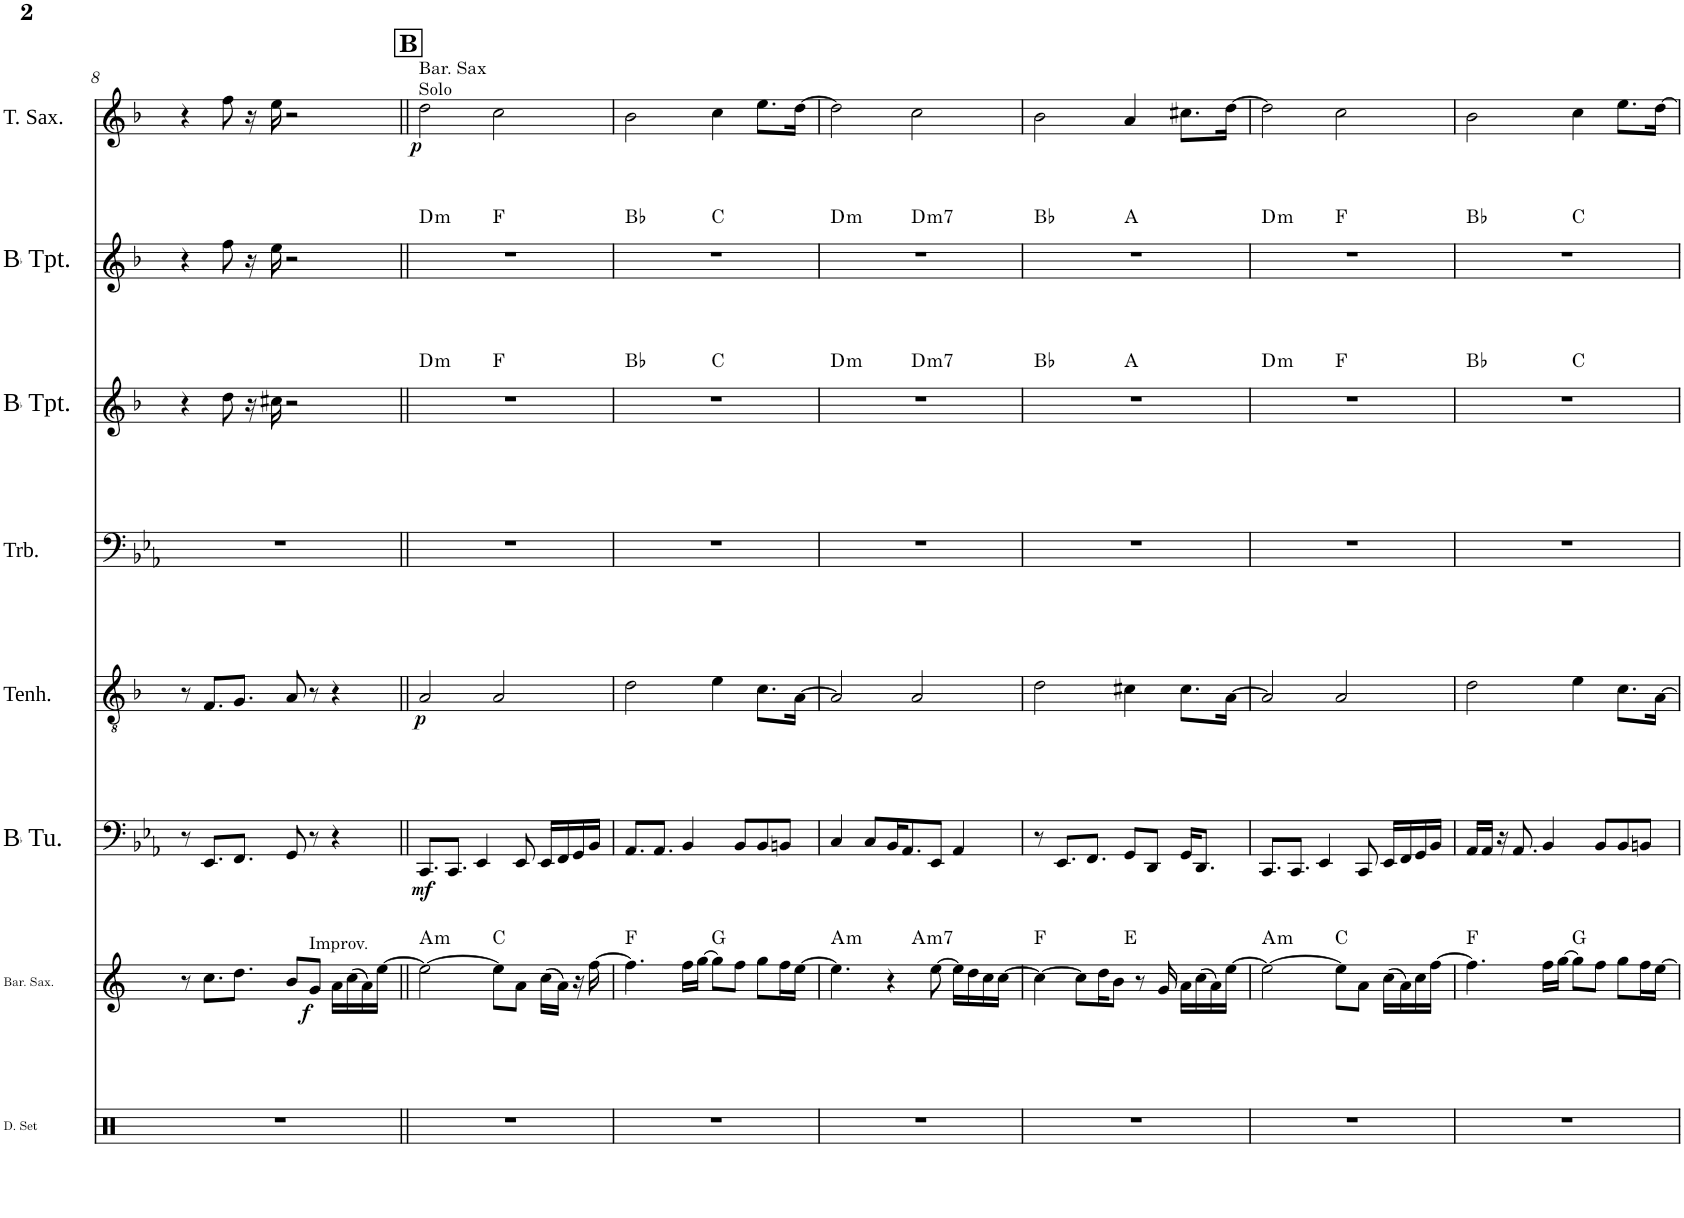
**kern	**kern	**dynam	**harte	**kern	**dynam	**kern	**dynam	**kern	**kern	**kern	**harte	**kern	**dynam
*part8	*part7	*part7	*part7	*part6	*part6	*part5	*part5	*part4	*part3	*part2	*part2	*part1	*part1
*staff8	*staff7	*staff7	*	*staff6	*staff6	*staff5	*staff5	*staff4	*staff3	*staff2	*	*staff1	*staff1
*I"Drumset	*I"Baritone Saxophone	*	*	*I"BaccidentalFlat Tuba	*	*I"Tenorhorn	*	*I"Trombone	*I"BaccidentalFlat Trumpet	*I"BaccidentalFlat Trumpet	*	*I"Tenor Saxophone	*
*I'D. Set	*I'Bar. Sax.	*	*	*I'BaccidentalFlat Tu.	*	*I'Tenh.	*	*I'Trb.	*I'BaccidentalFlat Tpt.	*I'BaccidentalFlat Tpt.	*	*I'T. Sax.	*
!!LO:PB:g=z
*clefX	*clefG2	*	*	*clefF4	*	*clefGv2	*	*clefF4	*clefG2	*clefG2	*	*clefG2	*
*	*Trd12c21	*	*	*	*	*Trd1c2	*	*	*Trd1c2	*Trd1c2	*	*Trd8c14	*
*k[]	*k[]	*	*	*k[b-e-a-]	*	*k[b-]	*	*k[b-e-a-]	*k[b-]	*k[b-]	*	*k[b-]	*
*M4/4	*M4/4	*	*	*M4/4	*	*M4/4	*	*M4/4	*M4/4	*M4/4	*	*M4/4	*
=8	=8	=8	=8	=8	=8	=8	=8	=8	=8	=8	=8	=8	=8
1r	8r	.	.	8r	.	8r	.	1r	4r	4r	.	4r	.
.	8.cc\L	.	.	8.EE-/L	.	8.F/L	.	.	.	.	.	.	.
.	.	.	.	.	.	.	.	.	8dd\	8ff\	.	8ff\	.
.	8.dd\J	.	.	8.FF/J	.	8.G/J	.	.	.	.	.	.	.
.	.	.	.	.	.	.	.	.	16r	16r	.	16r	.
.	.	.	.	.	.	.	.	.	16cc#X\	16ee\	.	16ee\	.
.	8b/L	.	.	8GG/	.	8A/	.	.	2r	2r	.	2r	.
!	!LO:TX:a:t=Improv.	!	!	!	!	!	!	!	!	!	!	!	!
!	!	!LO:DY:b	!	!	!	!	!	!	!	!	!	!	!
.	8g/J	f	.	8r	.	8r	.	.	.	.	.	.	.
.	16a\LL	.	.	4r	.	4r	.	.	.	.	.	.	.
.	(16cc\	.	.	.	.	.	.	.	.	.	.	.	.
.	16a\)	.	.	.	.	.	.	.	.	.	.	.	.
.	[16ee\JJ	.	.	.	.	.	.	.	.	.	.	.	.
!!LO:REH:place=s1:a:B:cj:fs=14:t=B
=9||	=9||	=9||	=9||	=9||	=9||	=9||	=9||	=9||	=9||	=9||	=9||	=9||	=9||
!	!	!	!	!	!	!	!	!	!	!	!	!LO:TX:a:t=Bar. Sax	!
!	!	!	!	!	!	!	!	!	!	!	!	!LO:TX:a:t=Solo	!
!	!	!	!LO:H:kt=m	!	!LO:DY:b	!	!LO:DY:b	!	!	!	!LO:H:kt=m	!	!LO:DY:b
*	*	*	*	*	*	*	*	*	*	*^	*	*	*
1r	2ee\_	.	A:min	8.CC/L	mf	2A/	p	1r	1r	1r	2ryy	D:min	2dd\	p
.	.	.	.	8.CC/J	.	.	.	.	.	.	.	.	.	.
.	.	.	.	4EE-/	.	.	.	.	.	.	.	.	.	.
!	!	!	!LO:H:kt=N.C.	!	!	!	!	!	!	!	!	!LO:H:kt=N.C.	!	!
.	8ee\L]	.	N	.	.	2A/	.	.	.	.	2ryy	N	2cc\	.
.	8a\J	.	.	8EE-/	.	.	.	.	.	.	.	.	.	.
.	(16cc\LL	.	.	16EE-/LL	.	.	.	.	.	.	.	.	.	.
.	16a\JJ)	.	.	16FF/	.	.	.	.	.	.	.	.	.	.
.	16r	.	.	16GG/	.	.	.	.	.	.	.	.	.	.
.	[16ff\	.	.	16BB-/JJ	.	.	.	.	.	.	.	.	.	.
=10	=10	=10	=10	=10	=10	=10	=10	=10	=10	=10	=10	=10	=10	=10
!	!	!	!LO:H:kt=N.C.	!	!	!	!	!	!	!	!	!LO:H:kt=N.C.	!	!
1r	4.ff\]	.	N	8.AA-/L	.	2d\	.	1r	1r	1r	2ryy	N	2b-\	.
.	.	.	.	8.AA-/J	.	.	.	.	.	.	.	.	.	.
.	16ff\LL	.	.	4BB-/	.	.	.	.	.	.	.	.	.	.
.	[16gg\JJ	.	.	.	.	.	.	.	.	.	.	.	.	.
!	!	!	!LO:H:kt=N.C.	!	!	!	!	!	!	!	!	!LO:H:kt=N.C.	!	!
.	8gg\L]	.	N	.	.	4e\	.	.	.	.	2ryy	N	4cc\	.
.	8ff\J	.	.	8BB-/L	.	.	.	.	.	.	.	.	.	.
.	8gg\L	.	.	8BB-/	.	8.c\L	.	.	.	.	.	.	8.ee\L	.
.	16ff\L	.	.	8BBn/J	.	.	.	.	.	.	.	.	.	.
.	[16ee\JJ	.	.	.	.	[16A\Jk	.	.	.	.	.	.	[16dd\Jk	.
=11	=11	=11	=11	=11	=11	=11	=11	=11	=11	=11	=11	=11	=11	=11
!	!	!	!LO:H:kt=m	!	!	!	!	!	!	!	!	!LO:H:kt=m	!	!
*	*^	*	*	*	*	*	*	*	*	*	*	*	*	*
1r	4.ee\]	2ryy	.	A:min	4C/	.	2A/]	.	1r	1r	1r	2ryy	D:min	2dd\]	.
.	.	.	.	.	8C/L	.	.	.	.	.	.	.	.	.	.
.	4r	.	.	.	16BB-/K	.	.	.	.	.	.	.	.	.	.
.	.	.	.	.	8.AA-/	.	.	.	.	.	.	.	.	.	.
!	!	!	!	!LO:H:kt=m7	!	!	!	!	!	!	!	!	!LO:H:kt=m7	!	!
.	.	2ryy	.	A:min7	.	.	2A/	.	.	.	.	2ryy	D:min7	2cc\	.
.	[8ee\	.	.	.	8EE-/J	.	.	.	.	.	.	.	.	.	.
.	16ee\LL]	.	.	.	4AA-/	.	.	.	.	.	.	.	.	.	.
.	16dd\	.	.	.	.	.	.	.	.	.	.	.	.	.	.
.	16cc\	.	.	.	.	.	.	.	.	.	.	.	.	.	.
.	[16cc\JJ	.	.	.	.	.	.	.	.	.	.	.	.	.	.
=12	=12	=12	=12	=12	=12	=12	=12	=12	=12	=12	=12	=12	=12	=12	=12
!	!	!	!	!LO:H:kt=N.C.	!	!	!	!	!	!	!	!	!LO:H:kt=N.C.	!	!
1r	4cc\_	2ryy	.	N	8r	.	2d\	.	1r	1r	1r	2ryy	N	2b-\	.
.	.	.	.	.	8.EE-/L	.	.	.	.	.	.	.	.	.	.
.	8cc\L]	.	.	.	.	.	.	.	.	.	.	.	.	.	.
.	.	.	.	.	8.FF/J	.	.	.	.	.	.	.	.	.	.
.	16dd\K	.	.	.	.	.	.	.	.	.	.	.	.	.	.
.	8b\J	.	.	.	.	.	.	.	.	.	.	.	.	.	.
.	.	2ryy	.	E:maj	8GG/L	.	4c#X\	.	.	.	.	2ryy	A:maj	4a/	.
.	8r	.	.	.	.	.	.	.	.	.	.	.	.	.	.
.	.	.	.	.	8DD/J	.	.	.	.	.	.	.	.	.	.
.	16gn/	.	.	.	.	.	.	.	.	.	.	.	.	.	.
.	16a\LL	.	.	.	16GG/KL	.	8.c#\L	.	.	.	.	.	.	8.cc#X\L	.
.	(16cc\	.	.	.	8.DD/J	.	.	.	.	.	.	.	.	.	.
.	16a\)	.	.	.	.	.	.	.	.	.	.	.	.	.	.
.	[16ee\JJ	.	.	.	.	.	[16A\Jk	.	.	.	.	.	.	[16dd\Jk	.
=13	=13	=13	=13	=13	=13	=13	=13	=13	=13	=13	=13	=13	=13	=13	=13
!	!	!	!	!LO:H:kt=m	!	!	!	!	!	!	!	!	!LO:H:kt=m	!	!
*	*v	*v	*	*	*	*	*	*	*	*	*	*	*	*	*
1r	2ee\_	.	A:min	8.CC/L	.	2A/]	.	1r	1r	1r	2ryy	D:min	2dd\]	.
.	.	.	.	8.CC/J	.	.	.	.	.	.	.	.	.	.
.	.	.	.	4EE-/	.	.	.	.	.	.	.	.	.	.
!	!	!	!LO:H:kt=N.C.	!	!	!	!	!	!	!	!	!LO:H:kt=N.C.	!	!
.	8ee\L]	.	N	.	.	2A/	.	.	.	.	2ryy	N	2cc\	.
.	8a\J	.	.	8CC/	.	.	.	.	.	.	.	.	.	.
.	(16cc\LL	.	.	16EE-/LL	.	.	.	.	.	.	.	.	.	.
.	16a\)	.	.	16FF/	.	.	.	.	.	.	.	.	.	.
.	16cc\	.	.	16GG/	.	.	.	.	.	.	.	.	.	.
.	[16ff\JJ	.	.	16BB-/JJ	.	.	.	.	.	.	.	.	.	.
=14	=14	=14	=14	=14	=14	=14	=14	=14	=14	=14	=14	=14	=14	=14
!	!	!	!LO:H:kt=N.C.	!	!	!	!	!	!	!	!	!LO:H:kt=N.C.	!	!
1r	4.ff\]	.	N	16AA-/LL	.	2d\	.	1r	1r	1r	2ryy	N	2b-\	.
.	.	.	.	16AA-/JJ	.	.	.	.	.	.	.	.	.	.
.	.	.	.	16r	.	.	.	.	.	.	.	.	.	.
.	.	.	.	8.AA-/	.	.	.	.	.	.	.	.	.	.
.	16ff\LL	.	.	4BB-/	.	.	.	.	.	.	.	.	.	.
.	[16gg\JJ	.	.	.	.	.	.	.	.	.	.	.	.	.
!	!	!	!LO:H:kt=N.C.	!	!	!	!	!	!	!	!	!LO:H:kt=N.C.	!	!
.	8gg\L]	.	N	.	.	4e\	.	.	.	.	2ryy	N	4cc\	.
.	8ff\J	.	.	8BB-/L	.	.	.	.	.	.	.	.	.	.
.	8gg\L	.	.	8BB-/	.	8.c\L	.	.	.	.	.	.	8.ee\L	.
.	16ff\L	.	.	8BBn/J	.	.	.	.	.	.	.	.	.	.
.	[16ee\JJ	.	.	.	.	[16A\Jk	.	.	.	.	.	.	[16dd\Jk	.
*	*	*	*	*	*	*	*	*	*	*v	*v	*	*	*
=	=	=	=	=	=	=	=	=	=	=	=	=	=
*-	*-	*-	*-	*-	*-	*-	*-	*-	*-	*-	*-	*-	*-
